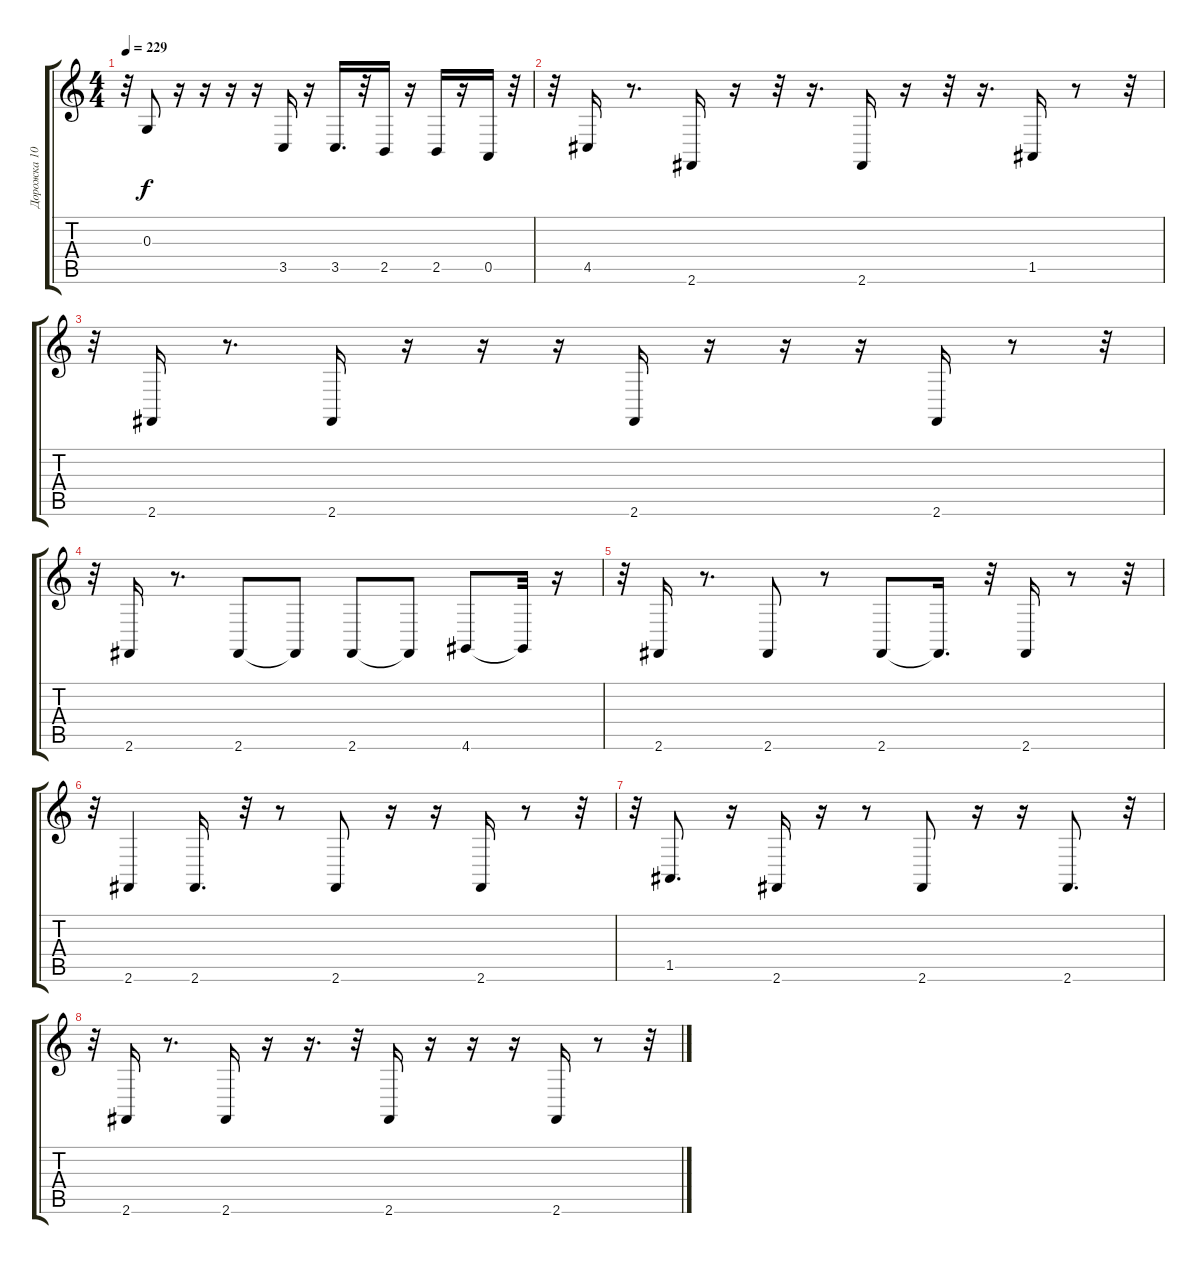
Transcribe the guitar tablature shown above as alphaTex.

\track ("Дорожка 10" "Дорожка 10") {instrument drawbarorgan}
\staff {score tabs}
\tuning (E4 B3 G3 D3 A2 E2) {hide}
\ts (4 4)
\tempo 229
\clef g2
\ks c
r.32{dy f} 0.3.8 r.16 r.16 r.16 r.16 3.5.16 r.16 3.5.16{d} r.32 2.5.16 r.16 2.5.16 r.16 0.5.16 r.32 |
r.32 4.5.16 r.8{d} 2.6.16 r.16 r.32 r.16{d} 2.6.16 r.16 r.32 r.16{d} 1.5.16 r.8 r.32 |
r.32 2.6.16 r.8{d} 2.6.16 r.16 r.16 r.16 2.6.16 r.16 r.16 r.16 2.6.16 r.8 r.32 |
r.32 2.6.16 r.8{d} 2.6.8 2.6{t}.8 2.6.8 2.6{t}.8 4.6.8 4.6{t}.32 r.16 |
r.32 2.6.16 r.8{d} 2.6.8 r.8 2.6.8 2.6{t}.16{d} r.32 2.6.16 r.8 r.32 |
r.32 2.6.4 2.6.16{d} r.32 r.8 2.6.8 r.16 r.16 2.6.16 r.8 r.32 |
r.32 1.5.8{d} r.16 2.6.16 r.16 r.8 2.6.8 r.16 r.16 2.6.8{d} r.32 |
r.32 2.6.16 r.8{d} 2.6.16 r.16 r.16{d} r.32 2.6.16 r.16 r.16 r.16 2.6.16 r.8 r.32
